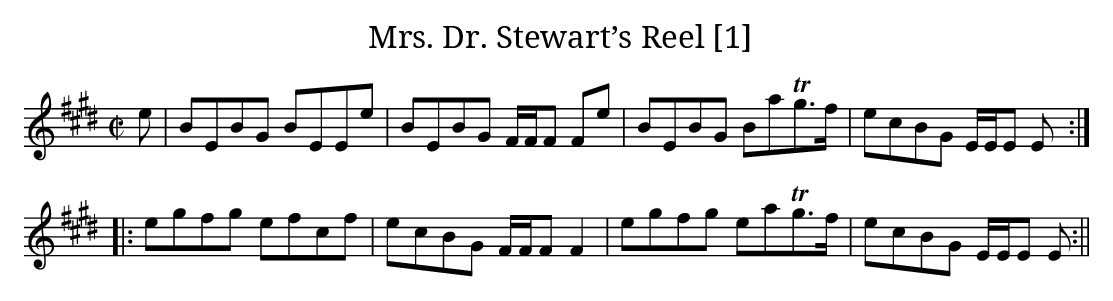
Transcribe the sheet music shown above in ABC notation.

X:1
T:Mrs. Dr. Stewart’s Reel [1]
M:C|
L:1/8
K:E
e | BEBG BEEe | BEBG F/F/F Fe | BEBG BaTg>f | ecBG E/E/E E :|
|: egfg efcf | ecBG F/F/F “tr”F2 | egfg eaTg>f | ecBG E/E/E E :||
